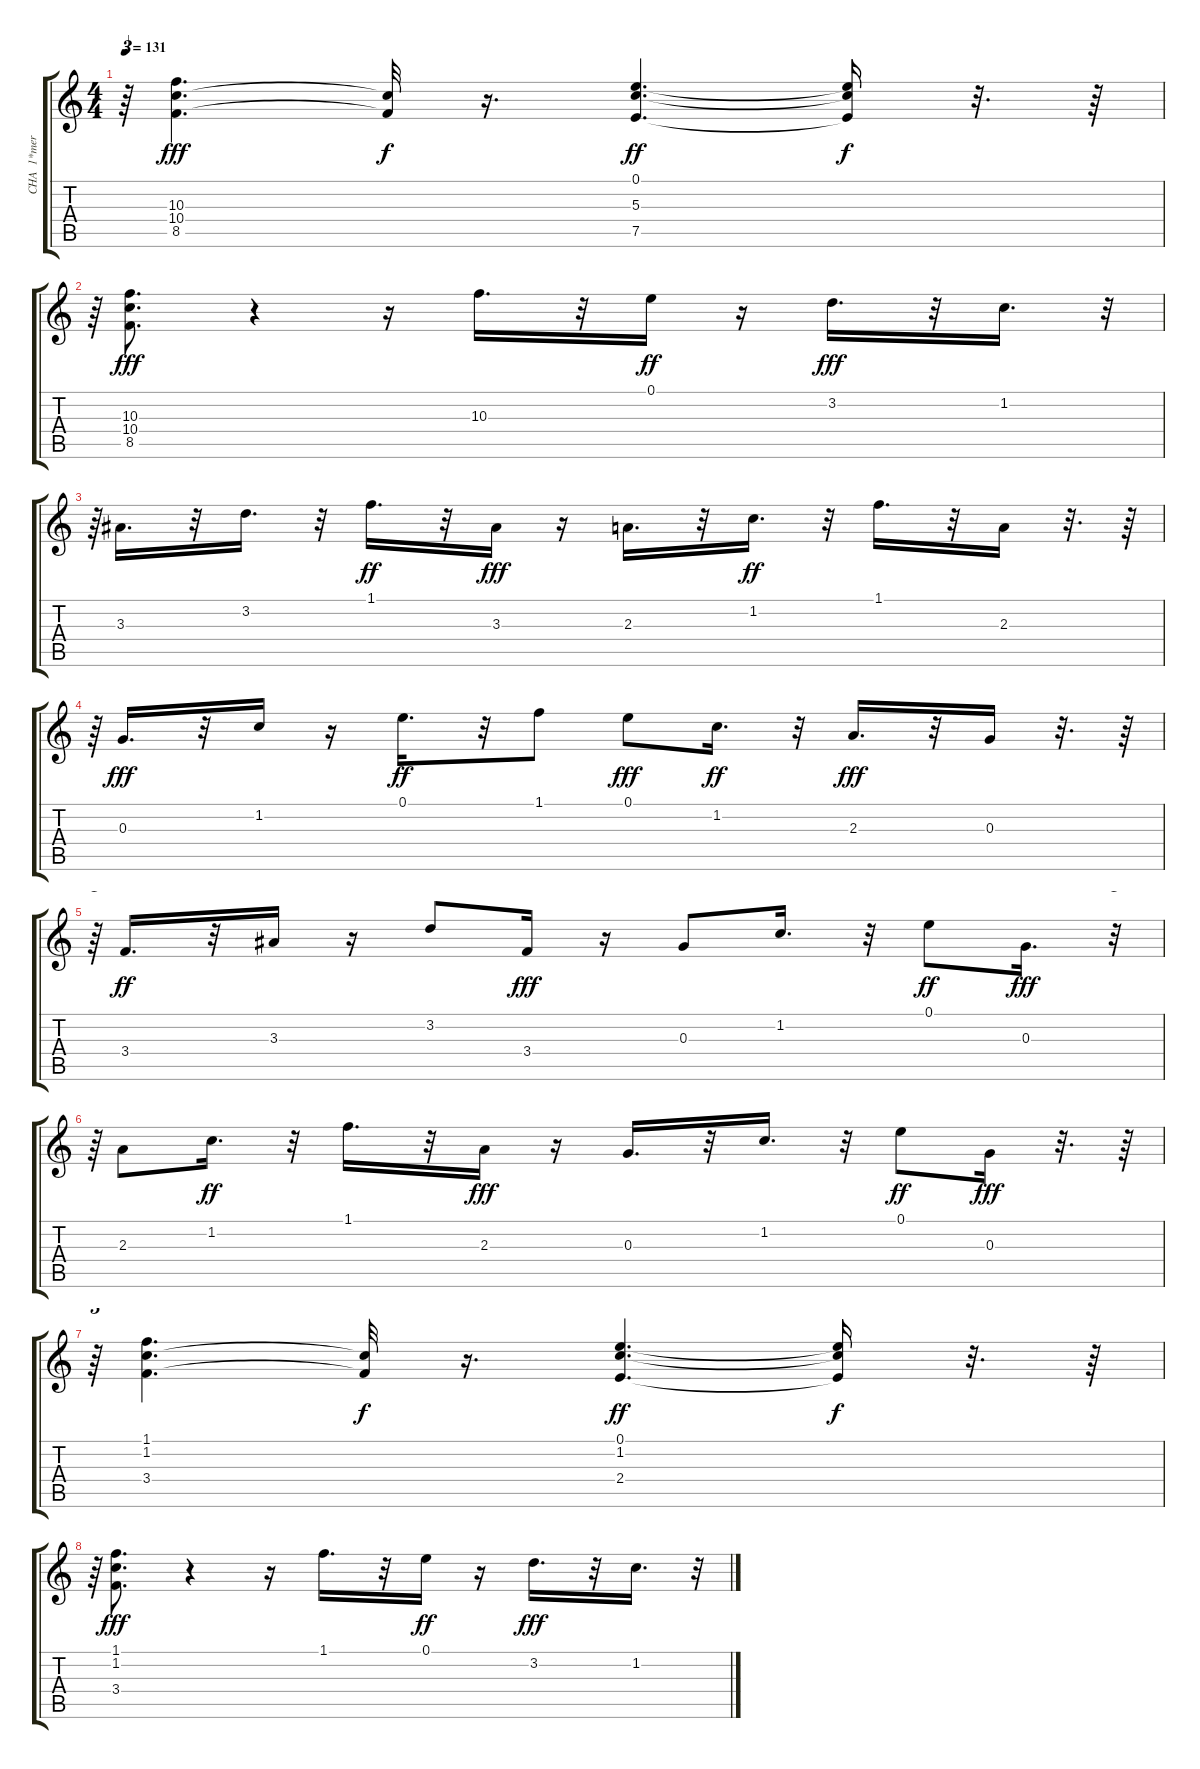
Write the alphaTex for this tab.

\track ("CHA  1*merged" "CHA  1*mer") {instrument acousticguitarsteel}
\staff {score tabs}
\tuning (E4 B3 G3 D3 A2 E2) {hide}
\ts (4 4)
\tempo 131
\clef g2
\ks c
r.64{tu (3 2) dy f} (10.3 10.4 8.5).4{d dy fff} (10.4{t} 8.5{t}).32{dy f} r.16{d} (0.1 5.3 7.5).4{d dy ff} (0.1{t} 5.3{t} 7.5{t}).16{dy f} r.32{d} r.64 |
r.64{tu (3 2)} (10.3 10.4 8.5).8{d dy fff} r.4 r.16 10.3.16{d} r.32 0.1.16{dy ff} r.16 3.2.16{d dy fff} r.32 1.2.16{d} r.32{tu (3 2)} |
r.64{tu (3 2)} 3.3.16{d} r.32 3.2.16{d} r.32 1.1.16{d dy ff} r.32 3.3.16{dy fff} r.16 2.3.16{d} r.32 1.2.16{d dy ff} r.32 1.1.16{d} r.32 2.3.16 r.32{d} r.64 |
r.64{tu (3 2)} 0.3.16{d dy fff} r.32 1.2.16 r.16 0.1.16{d dy ff} r.32 1.1.8 0.1.8{dy fff} 1.2.16{d dy ff} r.32 2.3.16{d dy fff} r.32 0.3.16 r.32{d} r.64 |
r.64{tu (3 2)} 3.4.16{d dy ff} r.32 3.3.16 r.16 3.2.8 3.4.16{dy fff} r.16 0.3.8 1.2.16{d} r.32 0.1.8{dy ff} 0.3.16{d dy fff} r.32{tu (3 2)} |
r.64{tu (3 2)} 2.3.8 1.2.16{d dy ff} r.32 1.1.16{d} r.32 2.3.16{dy fff} r.16 0.3.16{d} r.32 1.2.16{d} r.32 0.1.8{dy ff} 0.3.16{dy fff} r.32{d} r.64 |
r.64{tu (3 2)} (1.1 1.2 3.4).4{d} (1.2{t} 3.4{t}).32{dy f} r.16{d} (0.1 1.2 2.4).4{d dy ff} (0.1{t} 1.2{t} 2.4{t}).16{dy f} r.32{d} r.64 |
r.64{tu (3 2)} (1.1 1.2 3.4).8{d dy fff} r.4 r.16 1.1.16{d} r.32 0.1.16{dy ff} r.16 3.2.16{d dy fff} r.32 1.2.16{d} r.32{tu (3 2)}
